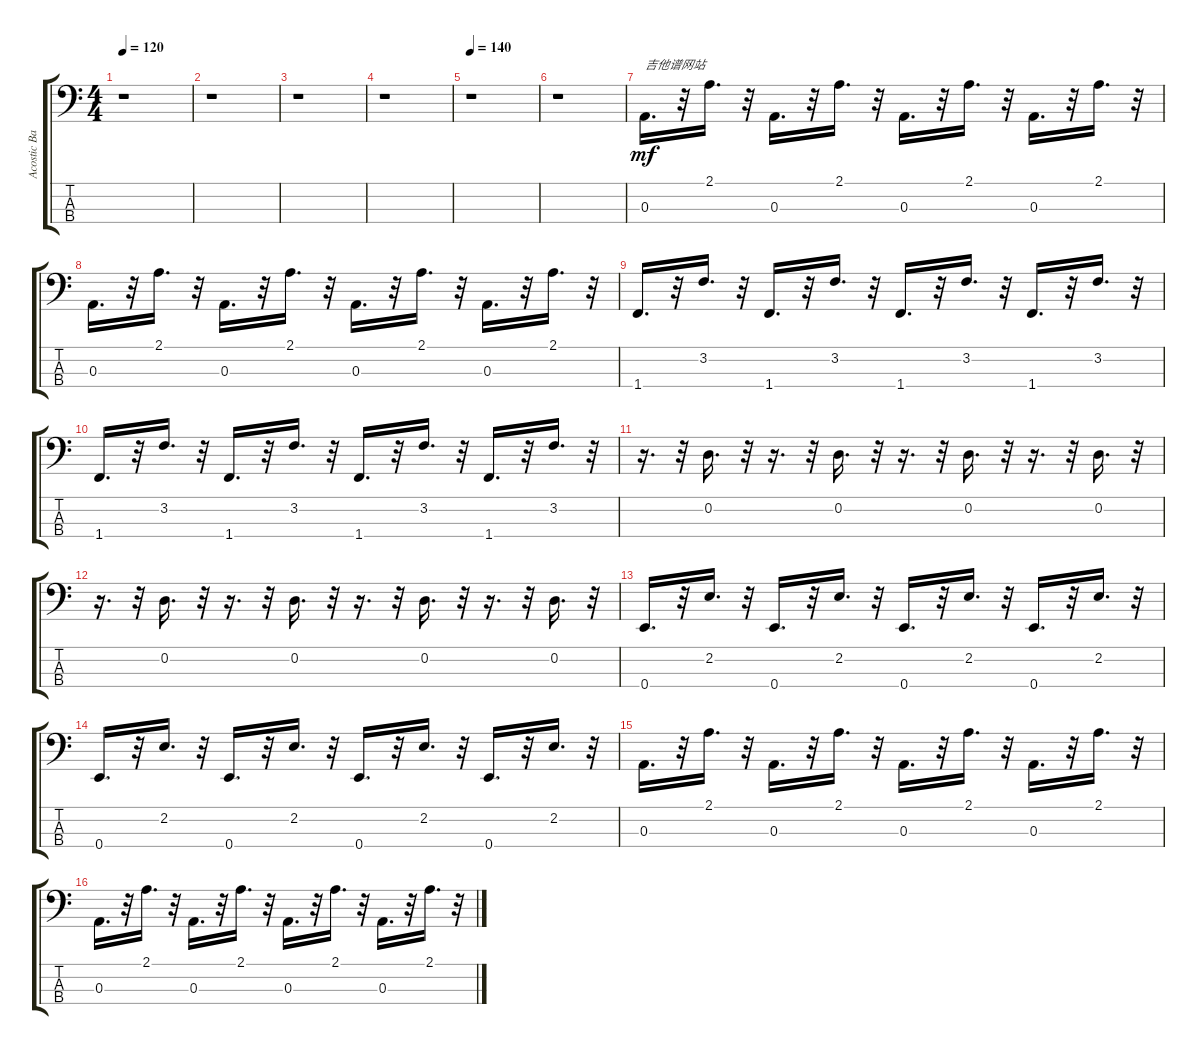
\track ("Acostic Bass 1                      " "Acostic Ba") {instrument electricbassfinger}
\staff {score tabs}
\tuning (G2 D2 A1 E1) {hide}
\ts (4 4)
\tempo 120
\clef f4
\ks c
r.1{dy mf instrument electricbassfinger} |
r.1 |
r.1 |
r.1 |
\tempo 140
r.1 |
r.1 |
0.3.16{d txt "吉他谱网站"} r.32 2.1.16{d} r.32 0.3.16{d} r.32 2.1.16{d} r.32 0.3.16{d} r.32 2.1.16{d} r.32 0.3.16{d} r.32 2.1.16{d} r.32 |
0.3.16{d} r.32 2.1.16{d} r.32 0.3.16{d} r.32 2.1.16{d} r.32 0.3.16{d} r.32 2.1.16{d} r.32 0.3.16{d} r.32 2.1.16{d} r.32 |
1.4.16{d} r.32 3.2.16{d} r.32 1.4.16{d} r.32 3.2.16{d} r.32 1.4.16{d} r.32 3.2.16{d} r.32 1.4.16{d} r.32 3.2.16{d} r.32 |
1.4.16{d} r.32 3.2.16{d} r.32 1.4.16{d} r.32 3.2.16{d} r.32 1.4.16{d} r.32 3.2.16{d} r.32 1.4.16{d} r.32 3.2.16{d} r.32 |
r.16{d} r.32 0.2.16{d} r.32 r.16{d} r.32 0.2.16{d} r.32 r.16{d} r.32 0.2.16{d} r.32 r.16{d} r.32 0.2.16{d} r.32 |
r.16{d} r.32 0.2.16{d} r.32 r.16{d} r.32 0.2.16{d} r.32 r.16{d} r.32 0.2.16{d} r.32 r.16{d} r.32 0.2.16{d} r.32 |
0.4.16{d} r.32 2.2.16{d} r.32 0.4.16{d} r.32 2.2.16{d} r.32 0.4.16{d} r.32 2.2.16{d} r.32 0.4.16{d} r.32 2.2.16{d} r.32 |
0.4.16{d} r.32 2.2.16{d} r.32 0.4.16{d} r.32 2.2.16{d} r.32 0.4.16{d} r.32 2.2.16{d} r.32 0.4.16{d} r.32 2.2.16{d} r.32 |
0.3.16{d} r.32 2.1.16{d} r.32 0.3.16{d} r.32 2.1.16{d} r.32 0.3.16{d} r.32 2.1.16{d} r.32 0.3.16{d} r.32 2.1.16{d} r.32 |
0.3.16{d} r.32 2.1.16{d} r.32 0.3.16{d} r.32 2.1.16{d} r.32 0.3.16{d} r.32 2.1.16{d} r.32 0.3.16{d} r.32 2.1.16{d} r.32
